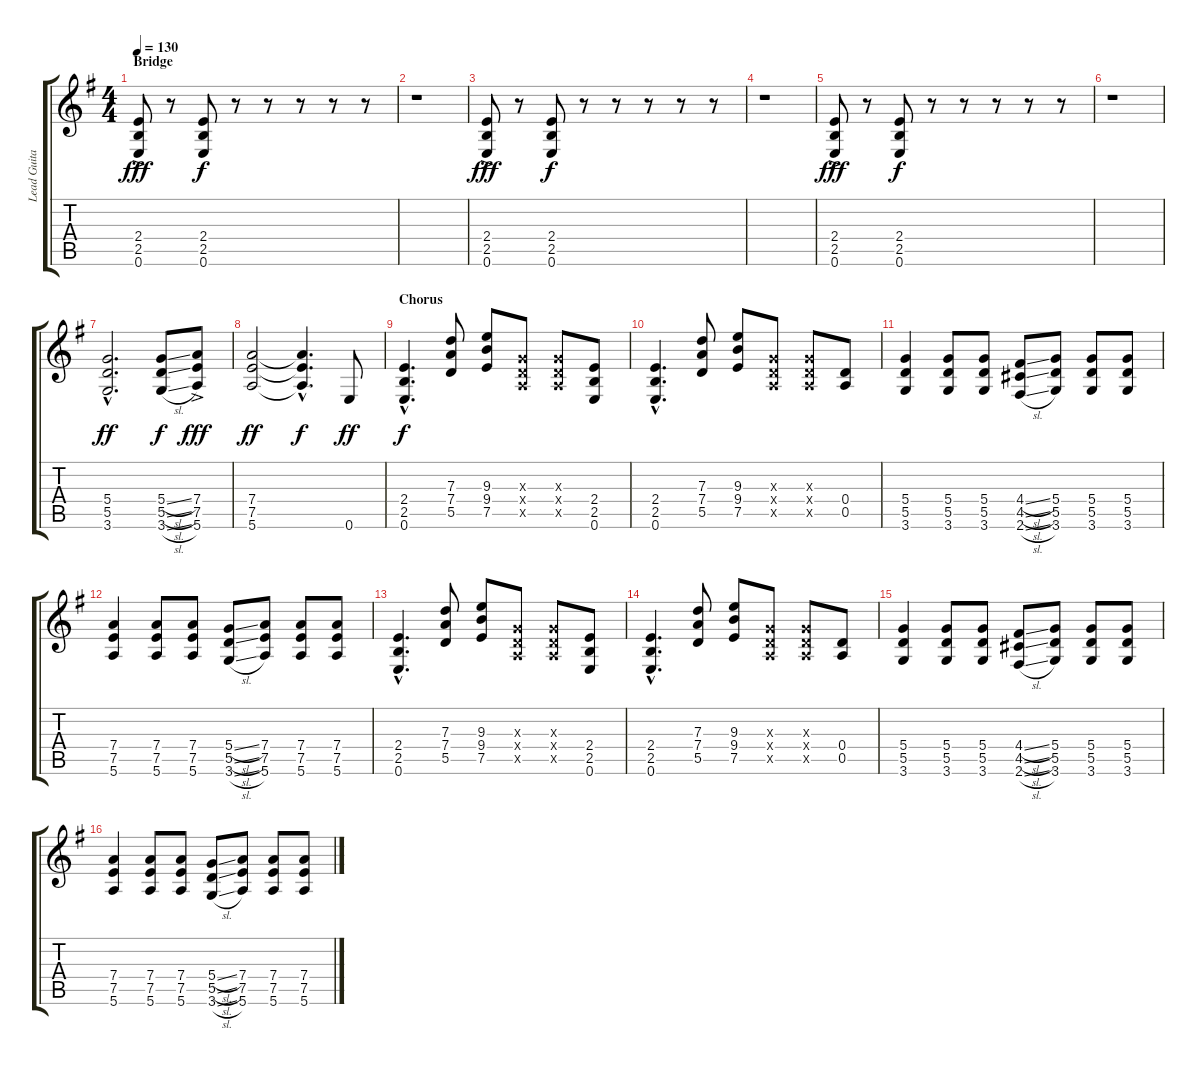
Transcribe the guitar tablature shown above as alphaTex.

\track ("Lead Guitar" "Lead Guita") {instrument overdrivenguitar}
\staff {score tabs}
\tuning (E4 B3 G3 D3 A2 E2) {hide}
\ts (4 4)
\section ("" "Bridge")
\tempo 130
\clef g2
\ks g
(2.4{ac} 2.5{ac} 0.6{ac}).8{dy fff} r.8 (2.4 2.5 0.6).8{dy f} r.8 r.8 r.8 r.8 r.8 |
r.1 |
(2.4{ac} 2.5{ac} 0.6{ac}).8{dy fff} r.8 (2.4 2.5 0.6).8{dy f} r.8 r.8 r.8 r.8 r.8 |
r.1 |
(2.4{ac} 2.5{ac} 0.6{ac}).8{dy fff} r.8 (2.4 2.5 0.6).8{dy f} r.8 r.8 r.8 r.8 r.8 |
r.1 |
(5.4{hac} 5.5{hac} 3.6{hac}).2{d dy ff} (5.4{sl} 5.5{sl} 3.6{sl}).8{dy f} (7.4{ac} 7.5{ac} 5.6{ac}).8{dy fff} |
(7.4 7.5 5.6).2{dy ff} (7.4{hac t} 7.5{hac t} 5.6{hac t}).4{d dy f} 0.6.8{dy ff} |
\section ("" "Chorus")
(2.4{hac} 2.5{hac} 0.6{hac}).4{d dy f} (7.3 7.4 5.5).8 (9.3 9.4 7.5).8 (0.3{x} 0.4{x} 0.5{x}).8 (0.3{x} 0.4{x} 0.5{x}).8 (2.4 2.5 0.6).8 |
(2.4{hac} 2.5{hac} 0.6{hac}).4{d} (7.3 7.4 5.5).8 (9.3 9.4 7.5).8 (0.3{x} 0.4{x} 0.5{x}).8 (0.3{x} 0.4{x} 0.5{x}).8 (0.4 0.5).8 |
(5.4 5.5 3.6).4 (5.4 5.5 3.6).8 (5.4 5.5 3.6).8 (4.4{sl} 4.5{sl} 2.6{sl}).8 (5.4 5.5 3.6).8 (5.4 5.5 3.6).8 (5.4 5.5 3.6).8 |
(7.4 7.5 5.6).4 (7.4 7.5 5.6).8 (7.4 7.5 5.6).8 (5.4{sl} 5.5{sl} 3.6{sl}).8 (7.4 7.5 5.6).8 (7.4 7.5 5.6).8 (7.4 7.5 5.6).8 |
(2.4{hac} 2.5{hac} 0.6{hac}).4{d} (7.3 7.4 5.5).8 (9.3 9.4 7.5).8 (0.3{x} 0.4{x} 0.5{x}).8 (0.3{x} 0.4{x} 0.5{x}).8 (2.4 2.5 0.6).8 |
(2.4{hac} 2.5{hac} 0.6{hac}).4{d} (7.3 7.4 5.5).8 (9.3 9.4 7.5).8 (0.3{x} 0.4{x} 0.5{x}).8 (0.3{x} 0.4{x} 0.5{x}).8 (0.4 0.5).8 |
(5.4 5.5 3.6).4 (5.4 5.5 3.6).8 (5.4 5.5 3.6).8 (4.4{sl} 4.5{sl} 2.6{sl}).8 (5.4 5.5 3.6).8 (5.4 5.5 3.6).8 (5.4 5.5 3.6).8 |
(7.4 7.5 5.6).4 (7.4 7.5 5.6).8 (7.4 7.5 5.6).8 (5.4{sl} 5.5{sl} 3.6{sl}).8 (7.4 7.5 5.6).8 (7.4 7.5 5.6).8 (7.4 7.5 5.6).8
